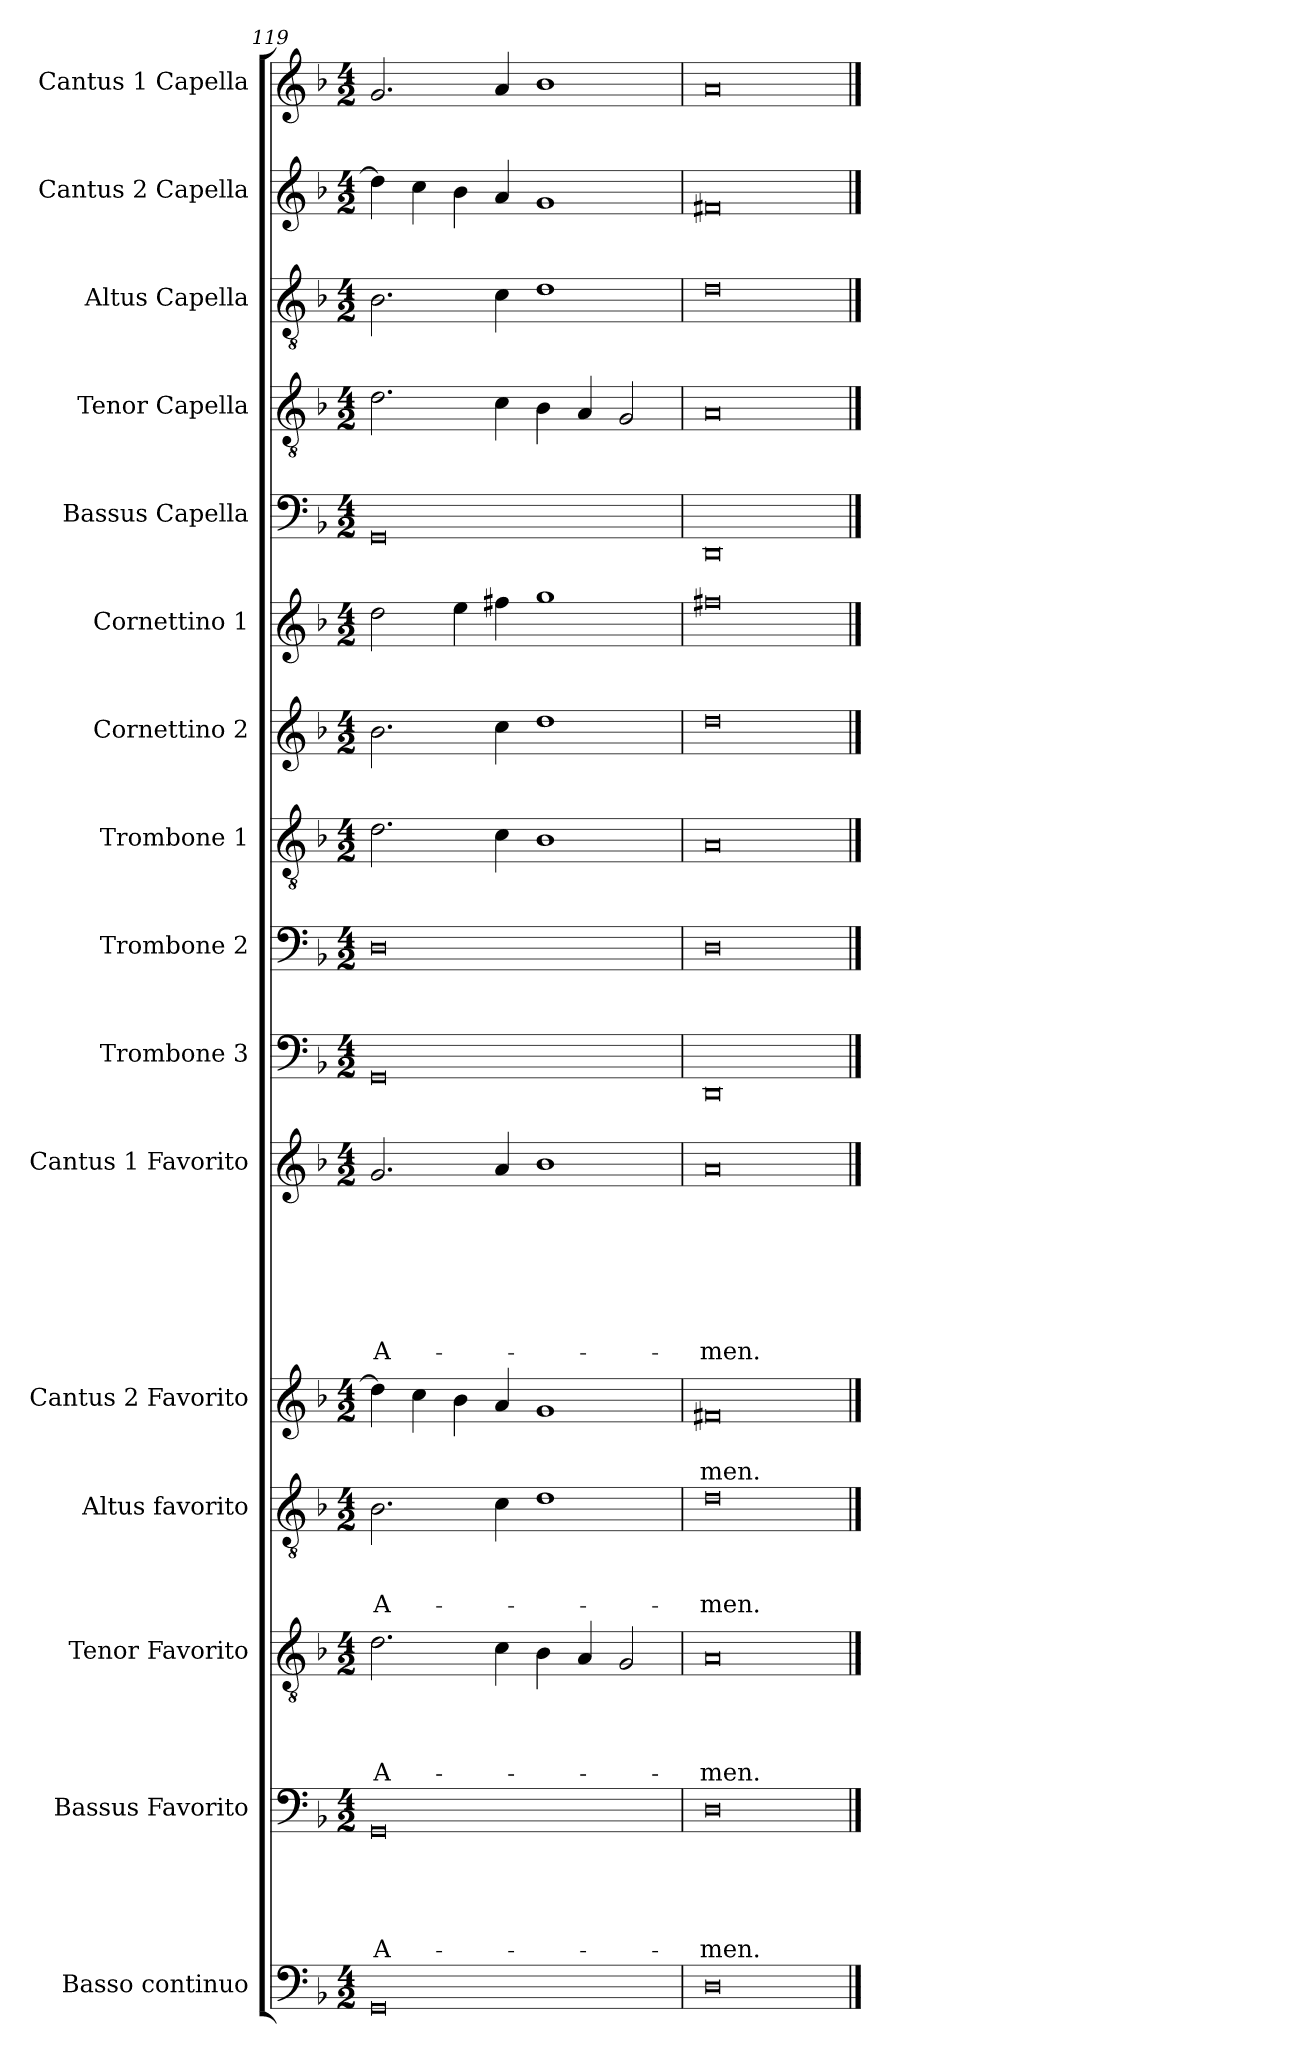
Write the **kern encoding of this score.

**kern	**kern	**text	**text	**text	**text	**text	**kern	**text	**text	**text	**text	**kern	**text	**text	**text	**kern	**text	**text	**kern	**text	**text	**text	**text	**text	**text	**text	**kern	**kern	**kern	**kern	**kern	**kern	**kern	**kern	**kern	**kern
*part16	*part15	*part15	*part15	*part15	*part15	*part15	*part14	*part14	*part14	*part14	*part14	*part13	*part13	*part13	*part13	*part12	*part12	*part12	*part11	*part11	*part11	*part11	*part11	*part11	*part11	*part11	*part10	*part9	*part8	*part7	*part6	*part5	*part4	*part3	*part2	*part1
*staff16	*staff15	*staff15	*staff15	*staff15	*staff15	*staff15	*staff14	*staff14	*staff14	*staff14	*staff14	*staff13	*staff13	*staff13	*staff13	*staff12	*staff12	*staff12	*staff11	*staff11	*staff11	*staff11	*staff11	*staff11	*staff11	*staff11	*staff10	*staff9	*staff8	*staff7	*staff6	*staff5	*staff4	*staff3	*staff2	*staff1
*I"Basso continuo	*I"Bassus Favorito	*	*	*	*	*	*I"Tenor Favorito	*	*	*	*	*I"Altus favorito	*	*	*	*I"Cantus 2 Favorito	*	*	*I"Cantus 1 Favorito	*	*	*	*	*	*	*	*I"Trombone 3	*I"Trombone 2	*I"Trombone 1	*I"Cornettino 2	*I"Cornettino 1	*I"Bassus Capella	*I"Tenor Capella	*I"Altus Capella	*I"Cantus 2 Capella	*I"Cantus 1 Capella
*clefF4	*clefF4	*	*	*	*	*	*clefGv2	*	*	*	*	*clefGv2	*	*	*	*clefG2	*	*	*clefG2	*	*	*	*	*	*	*	*clefF4	*clefF4	*clefGv2	*clefG2	*clefG2	*clefF4	*clefGv2	*clefGv2	*clefG2	*clefG2
*k[b-]	*k[b-]	*	*	*	*	*	*k[b-]	*	*	*	*	*k[b-]	*	*	*	*k[b-]	*	*	*k[b-]	*	*	*	*	*	*	*	*k[b-]	*k[b-]	*k[b-]	*k[b-]	*k[b-]	*k[b-]	*k[b-]	*k[b-]	*k[b-]	*k[b-]
*F:	*F:	*	*	*	*	*	*F:	*	*	*	*	*F:	*	*	*	*F:	*	*	*F:	*	*	*	*	*	*	*	*F:	*F:	*F:	*F:	*F:	*F:	*F:	*F:	*F:	*F:
*M4/2	*M4/2	*	*	*	*	*	*M4/2	*	*	*	*	*M4/2	*	*	*	*M4/2	*	*	*M4/2	*	*	*	*	*	*	*	*M4/2	*M4/2	*M4/2	*M4/2	*M4/2	*M4/2	*M4/2	*M4/2	*M4/2	*M4/2
=119	=119	=119	=119	=119	=119	=119	=119	=119	=119	=119	=119	=119	=119	=119	=119	=119	=119	=119	=119	=119	=119	=119	=119	=119	=119	=119	=119	=119	=119	=119	=119	=119	=119	=119	=119	=119
!	!	!	!	!	!	!LO:LY:b	!	!	!	!	!LO:LY:b	!	!	!	!LO:LY:b	!	!	!	!	!	!	!	!	!	!	!LO:LY:b	!	!	!	!	!	!	!	!	!	!
0GG	0GG	.	.	.	.	A-	2.d\	.	.	.	A-	2.B-\	.	.	A-	4dd\]	.	.	2.g/	.	.	.	.	.	.	A-	0GG	0D	2.d\	2.b-\	2dd\	0GG	2.d\	2.B-\	4dd\]	2.g/
.	.	.	.	.	.	.	.	.	.	.	.	.	.	.	.	4cc\	.	.	.	.	.	.	.	.	.	.	.	.	.	.	.	.	.	.	4cc\	.
.	.	.	.	.	.	.	.	.	.	.	.	.	.	.	.	4b-\	.	.	.	.	.	.	.	.	.	.	.	.	.	.	4ee\	.	.	.	4b-\	.
.	.	.	.	.	.	.	4c\	.	.	.	.	4c\	.	.	.	4a/	.	.	4a/	.	.	.	.	.	.	.	.	.	4c\	4cc\	4ff#X\	.	4c\	4c\	4a/	4a/
.	.	.	.	.	.	.	4B-\	.	.	.	.	1d	.	.	.	1g	.	.	1b-	.	.	.	.	.	.	.	.	.	1B-	1dd	1gg	.	4B-\	1d	1g	1b-
.	.	.	.	.	.	.	4A/	.	.	.	.	.	.	.	.	.	.	.	.	.	.	.	.	.	.	.	.	.	.	.	.	.	4A/	.	.	.
.	.	.	.	.	.	.	2G/	.	.	.	.	.	.	.	.	.	.	.	.	.	.	.	.	.	.	.	.	.	.	.	.	.	2G/	.	.	.
=120	=120	=120	=120	=120	=120	=120	=120	=120	=120	=120	=120	=120	=120	=120	=120	=120	=120	=120	=120	=120	=120	=120	=120	=120	=120	=120	=120	=120	=120	=120	=120	=120	=120	=120	=120	=120
!	!	!	!	!	!	!LO:LY:b	!	!	!	!	!LO:LY:b	!	!	!	!LO:LY:b	!	!	!LO:LY:b	!	!	!	!	!	!	!	!LO:LY:b	!	!	!	!	!	!	!	!	!	!
0D	0D	.	.	.	.	-men.	0A	.	.	.	-men.	0d	.	.	-men.	0f#X	.	-men.	0a	.	.	.	.	.	.	-men.	0DD	0D	0A	0dd	0ff#X	0DD	0A	0d	0f#X	0a
==	==	==	==	==	==	==	==	==	==	==	==	==	==	==	==	==	==	==	==	==	==	==	==	==	==	==	==	==	==	==	==	==	==	==	==	==
*-	*-	*-	*-	*-	*-	*-	*-	*-	*-	*-	*-	*-	*-	*-	*-	*-	*-	*-	*-	*-	*-	*-	*-	*-	*-	*-	*-	*-	*-	*-	*-	*-	*-	*-	*-	*-
